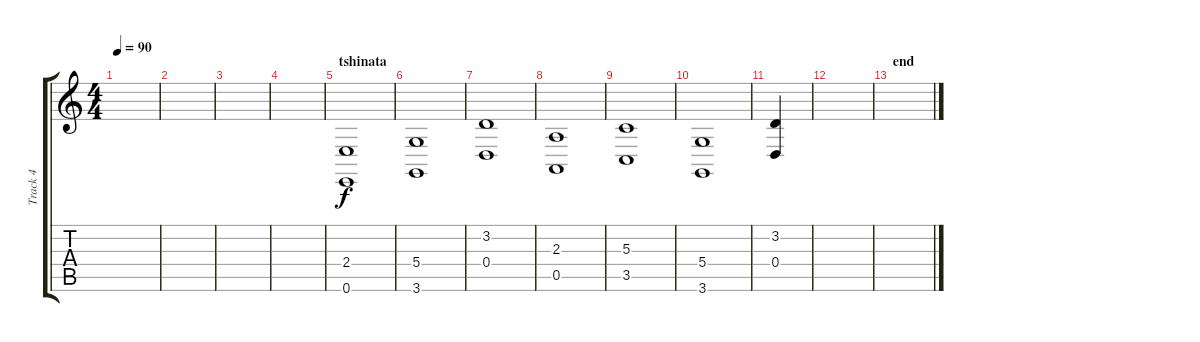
\track ("Track 4" "Track 4") {instrument pad2warm}
\staff {score tabs}
\tuning (E4 B3 G3 D3 A2 E2) {hide}
\ts (4 4)
\tempo 90
\clef g2
\ks c
|
|
|
|
\section ("" "tshinata")
(2.4 0.6).1 |
(5.4 3.6).1 |
(3.2 0.4).1 |
(2.3 0.5).1 |
(5.3 3.5).1 |
(5.4 3.6).1 |
(3.2 0.4).4 |
|
\section ("" "end")
